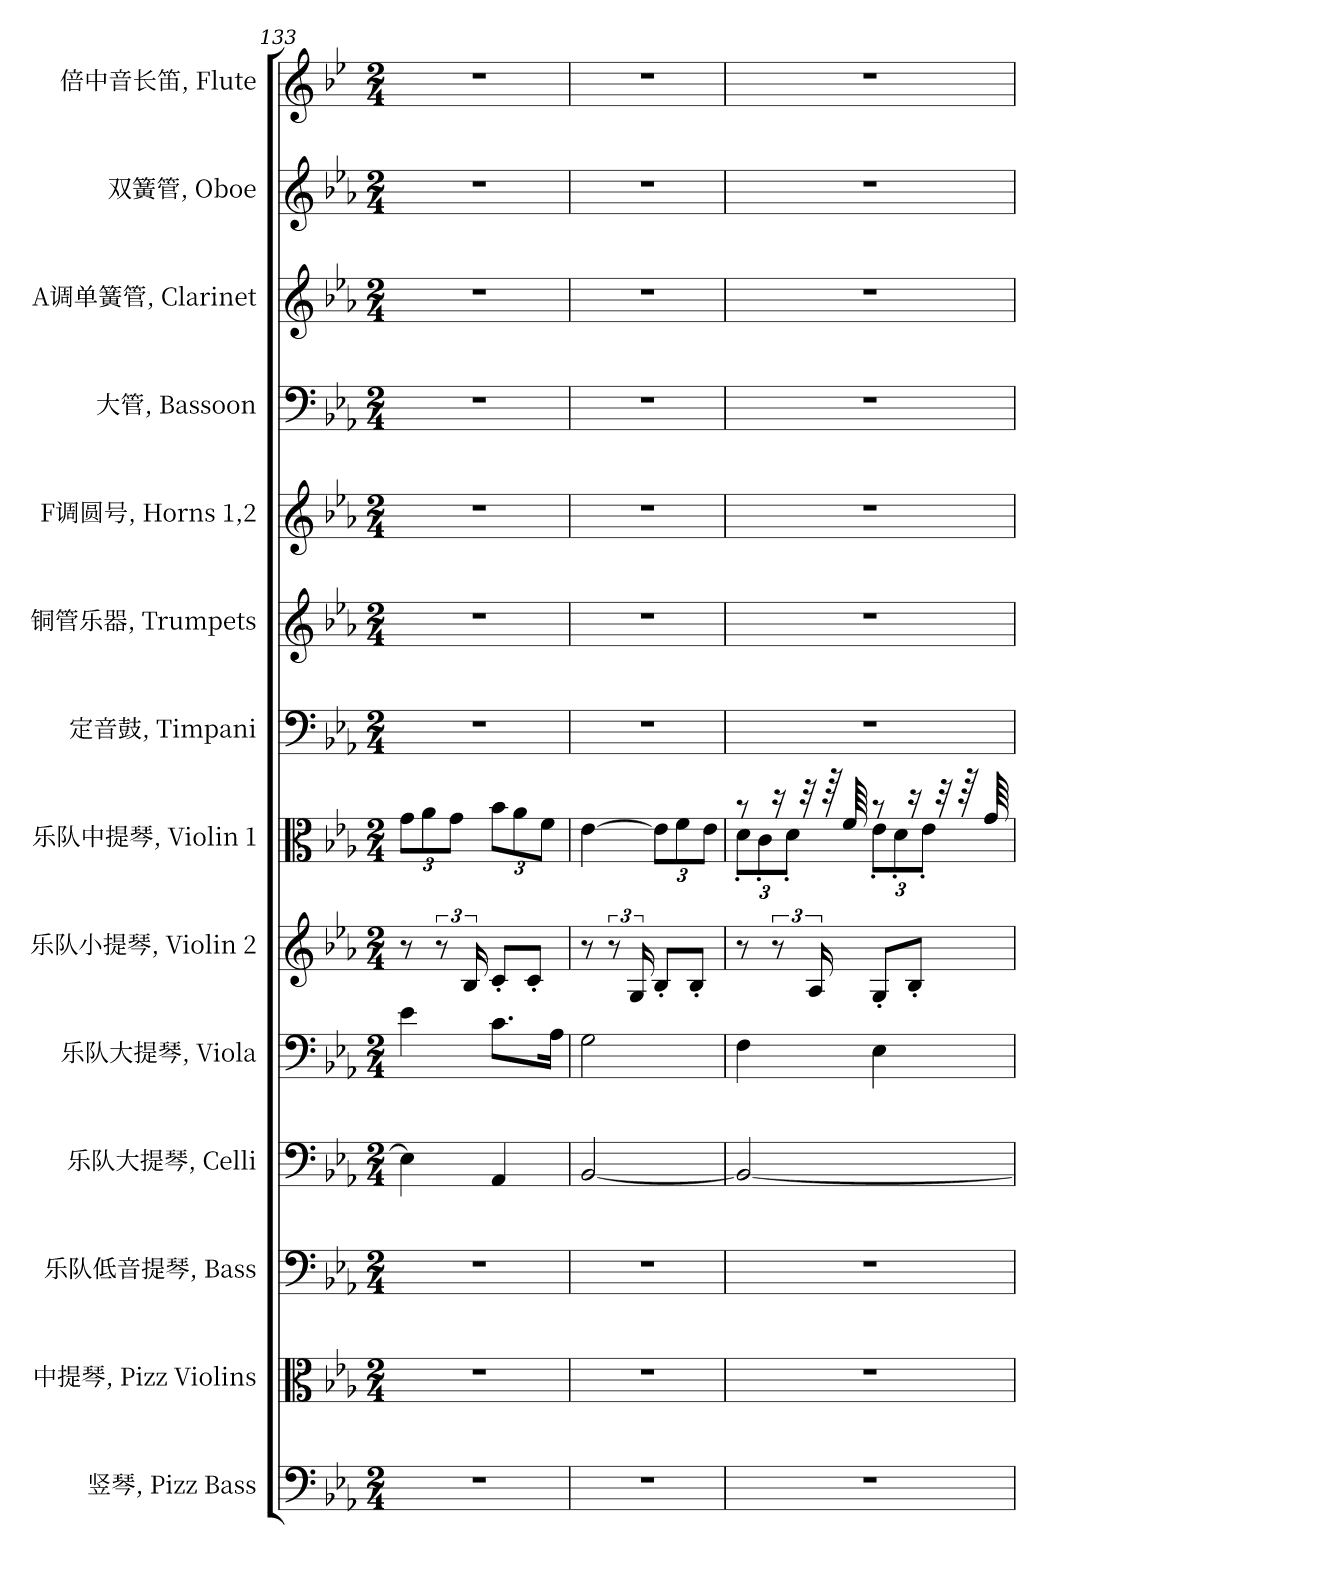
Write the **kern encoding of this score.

**kern	**kern	**kern	**kern	**kern	**kern	**kern	**kern	**kern	**kern	**kern	**kern	**kern	**kern
*part14	*part13	*part12	*part11	*part10	*part9	*part8	*part7	*part6	*part5	*part4	*part3	*part2	*part1
*staff14	*staff13	*staff12	*staff11	*staff10	*staff9	*staff8	*staff7	*staff6	*staff5	*staff4	*staff3	*staff2	*staff1
*I"竖琴, Pizz Bass	*I"中提琴, Pizz Violins	*I"乐队低音提琴, Bass	*I"乐队大提琴, Celli	*I"乐队大提琴, Viola	*I"乐队小提琴, Violin 2	*I"乐队中提琴, Violin 1	*I"定音鼓, Timpani	*I"铜管乐器, Trumpets	*I"F调圆号, Horns 1,2	*I"大管, Bassoon	*I"A调单簧管, Clarinet	*I"双簧管, Oboe	*I"倍中音长笛, Flute
*	*	*	*	*	*	*	*I'Timp.	*	*I'F Hn.	*I'Bsn.	*I'A Cl.	*I'Ob.	*
*clefF4	*clefC3	*clefF4	*clefF4	*clefF4	*clefG2	*clefC3	*clefF4	*clefG2	*clefG2	*clefF4	*clefG2	*clefG2	*clefG2
*	*	*ITrd7c12	*	*	*	*	*	*	*ITrd4c7	*	*ITrd2c3	*	*ITrd10c17
*k[b-e-a-]	*k[b-e-a-]	*k[b-e-a-]	*k[b-e-a-]	*k[b-e-a-]	*k[b-e-a-]	*k[b-e-a-]	*k[b-e-a-]	*k[b-e-a-]	*k[b-e-a-d-]	*k[b-e-a-]	*k[]	*k[b-e-a-]	*k[b-e-]
*M2/4	*M2/4	*M2/4	*M2/4	*M2/4	*M2/4	*M2/4	*M2/4	*M2/4	*M2/4	*M2/4	*M2/4	*M2/4	*M2/4
*	*	*	*	*	*	*Xbrackettup	*	*	*	*	*	*	*
=133	=133	=133	=133	=133	=133	=133	=133	=133	=133	=133	=133	=133	=133
2r	2r	2r	4E-\]	4e-\	8r	12g\L	2r	2r	2r	2r	2r	2r	2r
.	.	.	.	.	.	12a-\	.	.	.	.	.	.	.
.	.	.	.	.	12r	.	.	.	.	.	.	.	.
.	.	.	.	.	.	12g\J	.	.	.	.	.	.	.
.	.	.	.	.	24B-/	.	.	.	.	.	.	.	.
.	.	.	4AA-/	8.c\L	8c'/L	12b-\L	.	.	.	.	.	.	.
.	.	.	.	.	.	12a-\	.	.	.	.	.	.	.
.	.	.	.	.	8c'/J	.	.	.	.	.	.	.	.
.	.	.	.	.	.	12f\J	.	.	.	.	.	.	.
.	.	.	.	16A-\Jk	.	.	.	.	.	.	.	.	.
=134	=134	=134	=134	=134	=134	=134	=134	=134	=134	=134	=134	=134	=134
2r	2r	2r	[2BB-/	2G\	8r	[4e-\	2r	2r	2r	2r	2r	2r	2r
.	.	.	.	.	12r	.	.	.	.	.	.	.	.
.	.	.	.	.	24G/	.	.	.	.	.	.	.	.
.	.	.	.	.	8B-'/L	12e-\L]	.	.	.	.	.	.	.
.	.	.	.	.	.	12f\	.	.	.	.	.	.	.
.	.	.	.	.	8B-'/J	.	.	.	.	.	.	.	.
.	.	.	.	.	.	12e-\J	.	.	.	.	.	.	.
!!LO:PB:g=z
=135	=135	=135	=135	=135	=135	=135	=135	=135	=135	=135	=135	=135	=135
*	*	*	*	*	*	*^	*	*	*	*	*	*	*
2r	2r	2r	2BB-/_	4F\	8r	8r	12d'\L	2r	2r	2r	2r	2r	2r	2r
.	.	.	.	.	.	.	12c'\	.	.	.	.	.	.	.
.	.	.	.	.	12r	16r	.	.	.	.	.	.	.	.
.	.	.	.	.	.	.	12d'\J	.	.	.	.	.	.	.
.	.	.	.	.	.	32r	.	.	.	.	.	.	.	.
.	.	.	.	.	24A-/	.	.	.	.	.	.	.	.	.
.	.	.	.	.	.	64r	.	.	.	.	.	.	.	.
.	.	.	.	.	.	64f/	.	.	.	.	.	.	.	.
.	.	.	.	4E-\	8G'/L	8r	12e-'\L	.	.	.	.	.	.	.
.	.	.	.	.	.	.	12d'\	.	.	.	.	.	.	.
.	.	.	.	.	8B-'/J	16r	.	.	.	.	.	.	.	.
.	.	.	.	.	.	.	12e-'\J	.	.	.	.	.	.	.
.	.	.	.	.	.	32r	.	.	.	.	.	.	.	.
.	.	.	.	.	.	64r	.	.	.	.	.	.	.	.
.	.	.	.	.	.	64g/	.	.	.	.	.	.	.	.
*	*	*	*	*	*	*v	*v	*	*	*	*	*	*	*
=	=	=	=	=	=	=	=	=	=	=	=	=	=
*-	*-	*-	*-	*-	*-	*-	*-	*-	*-	*-	*-	*-	*-
